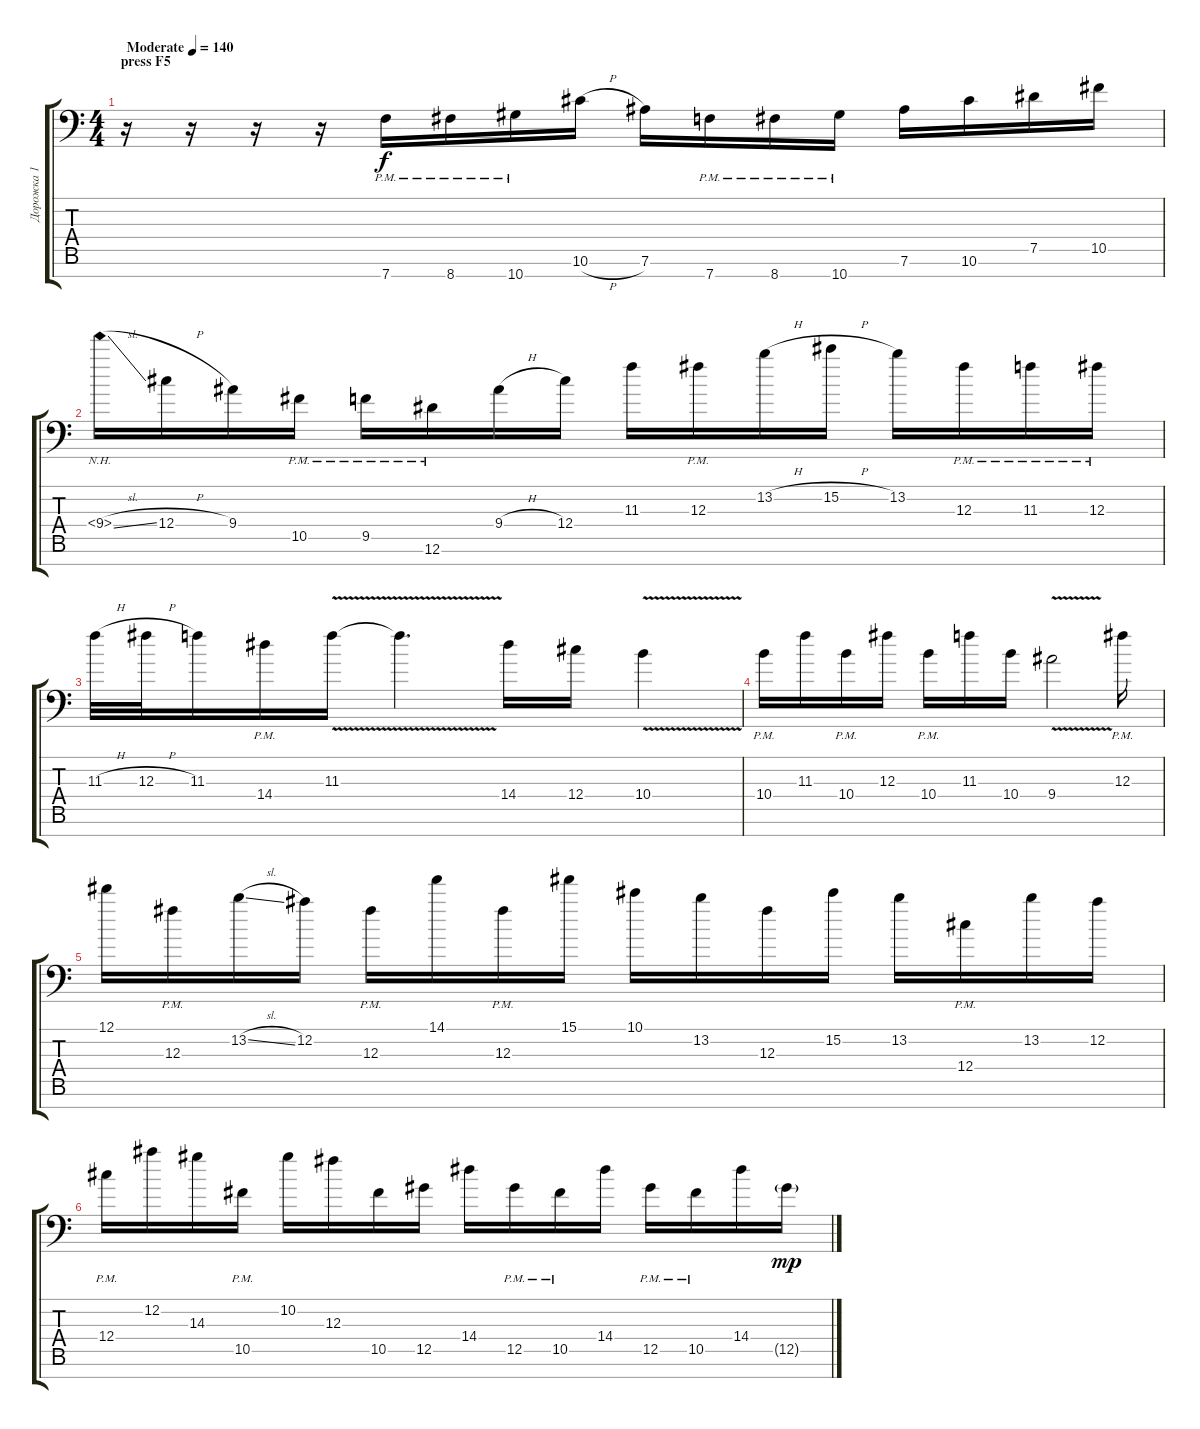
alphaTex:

\track ("Дорожка 1" "Дорожка 1") {instrument distortionguitar}
\staff {score tabs}
\tuning (Eb4 Bb3 Gb3 Db3 Ab2 Eb2 Bb1) {hide}
\ts (4 4)
\section ("" "press F5")
\tempo (140 "Moderate")
\clef f4
\ks c
r.16{dy f instrument distortionguitar} r.16 r.16 r.16 7.7{pm}.16 8.7{pm}.16 10.7{pm}.16 10.6{h}.16 7.6.16 7.7{pm}.16 8.7{pm}.16 10.7{pm}.16 7.6.16 10.6.16 7.5.16 10.5.16 |
9.4{nh sl}.16 12.4{h}.16 9.4.16 10.5{pm}.16 9.5{pm}.16 12.6{pm}.16 9.4{h}.16 12.4.16 11.3.16 12.3{pm}.16 13.2{h}.16 15.2{h}.16 13.2.16 12.3{pm}.16 11.3{pm}.16 12.3{pm}.16 |
11.3{h}.32 12.3{h}.32 11.3.16 14.4{pm}.16 11.3{v}.16 11.3{t}.4{d} 14.4.16 12.4.16 10.4{v}.4 |
10.4{pm}.16 11.3.16 10.4{pm}.16 12.3.16 10.4{pm}.16 11.3.16 10.4.16 9.4{v}.2 12.3{pm}.16 |
12.1.16 12.3{pm}.16 13.2{sl}.16 12.2.16 12.3{pm}.16 14.1.16 12.3{pm}.16 15.1.16 10.1.16 13.2.16 12.3.16 15.2.16 13.2.16 12.4{pm}.16 13.2.16 12.2.16 |
12.4{pm}.16 12.2.16 14.3.16 10.5{pm}.16 10.2.16 12.3.16 10.5.16 12.5.16 14.4.16 12.5{pm}.16 10.5{pm}.16 14.4.16 12.5{pm}.16 10.5{pm}.16 14.4.16 12.5{g}.16{dy mp}
